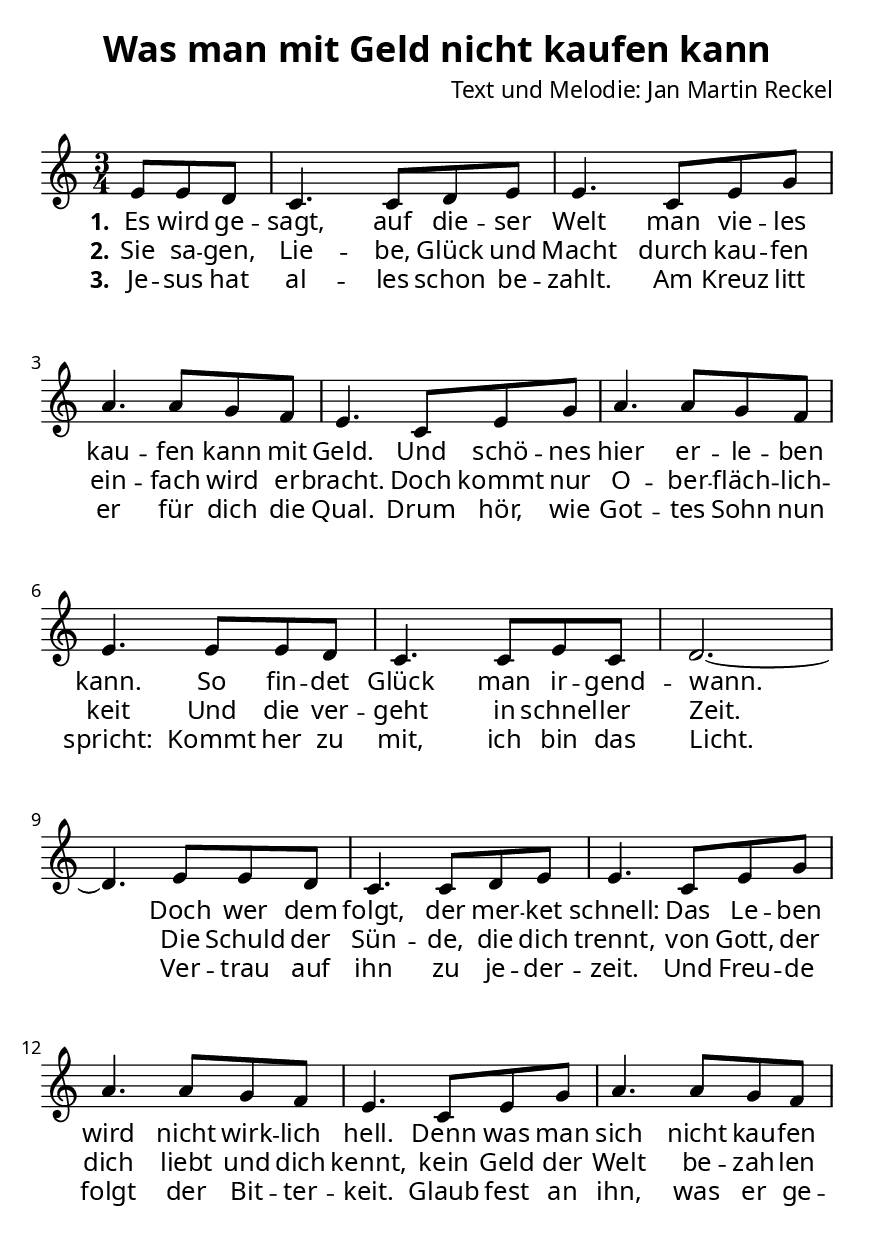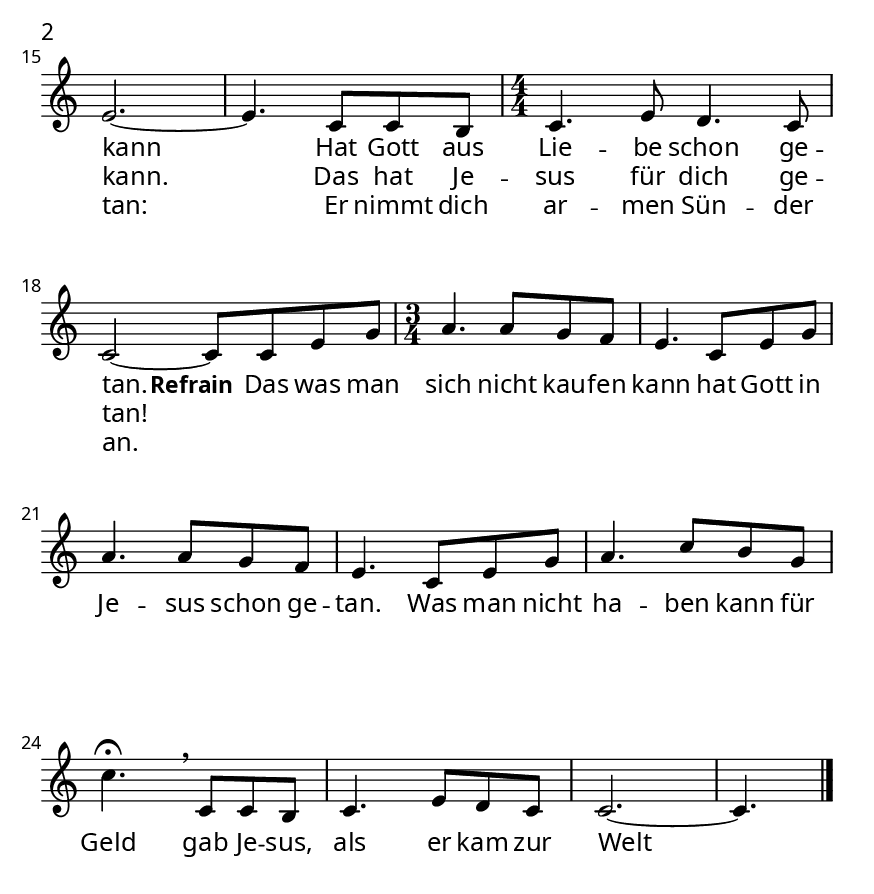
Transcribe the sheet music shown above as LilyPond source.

\version "2.24.1"

%category: song
%year: 2023
%melody-composer: Jan Martin Reckel
%lyric-poet: Jan Martin Reckel
%copyright: Public Domain/CC0
%original-language: German

\header {
  title = "Was man mit Geld nicht kaufen kann"
  composer = "Text und Melodie: Jan Martin Reckel"
  % Voreingestellte LilyPond-Tagline entfernen
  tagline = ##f
}

\paper {
  #(set-paper-size "a5")
  
  indent = 0
  system-system-spacing.padding = #3
  markup-system-spacing.padding = #3
  
  myStaffSize = #20
  #(define fonts
  (make-pango-font-tree
   "Carlito"
   "Liberation"
   "DejaVu"
   (/ myStaffSize 20)))
}

\layout {
  \context {
    \Voice
    \consists "Melody_engraver"
  }
}

global = {
  \key c \major
  \numericTimeSignature
  \time 3/4
  \partial 4.
}

sopranoVoice = \relative c' {
  \global
  \dynamicUp
  % Die Noten folgen hier.
  e8 e d | c4. c8 d e | e4. c8 e g | a4. a8 g f | e4. c8 e g | a4. a8 g f | e4. e8 e d | c4. c8 e c | d2.~ | d4.
  e8 e d | c4. c8 d e | e4. c8 e g | a4. a8 g f | e4. c8 e g | a4. a8 g f | e2.~ | e4. c8 c b | 
  \time 4/4 c4. e8 d4. c8 |  c2~ c8
  
  
  c8 e g | \time 3/4 a4. a8 g f | e4. c8 e g | a4. a8 g f | e4. c8 e g | a4. c8 b g | c4.\fermata \breathe 
  c,8 c b | c4. e8 d c | c2.~ | c4. \bar "|." 
}

verseOne = \lyricmode {
  \set stanza = "1."
  % Liedtext folgt hier.
  Es wird ge -- sagt, auf die -- ser Welt
  man vie -- les kau -- fen kann mit Geld.
  Und schö -- nes hier er -- le -- ben kann.
  So fin -- det Glück man ir -- gend -- wann.
  
  Doch wer dem folgt, der mer -- ket schnell:
  Das Le -- ben wird nicht wirk -- lich hell.
  Denn was man sich nicht kau -- fen kann
  Hat Gott aus Lie -- be schon ge -- tan.
  
  \set stanza = "Refrain"
  Das was man sich nicht kau -- fen kann
  hat Gott in Je -- sus schon ge -- tan.
  Was man nicht ha -- ben kann für Geld
  gab Je -- sus, als er kam zur Welt
}

verseTwo = \lyricmode {
  \set stanza = "2."
  % Liedtext folgt hier.
  Sie sa -- gen, Lie -- be, Glück und Macht
  durch kau -- fen ein -- fach wird er -- bracht.
  Doch kommt nur O -- ber -- fläch -- lich -- keit
  Und die ver -- geht in schnel -- ler Zeit.

  Die Schuld der Sün -- de, die dich trennt,
  von Gott, der dich liebt und dich kennt,
  kein Geld der Welt be -- zah -- len kann.
  Das hat Je -- sus für dich ge -- tan!
}

verseThree = \lyricmode {
  \set stanza = "3."
  % Liedtext folgt hier.
  Je -- sus hat al -- les schon be -- zahlt.
  Am Kreuz litt er für dich die Qual.
  Drum hör, wie Got -- tes Sohn nun spricht:
  Kommt her zu mit, ich bin das Licht.

  Ver -- trau auf ihn zu je -- der -- zeit.
  Und Freu -- de folgt der Bit -- ter -- keit.
  Glaub fest an ihn, was er ge -- tan:
  Er nimmt dich ar -- men Sün -- der an.
}

\score {
  \new Staff \with {
    instrumentName = ""
    midiInstrument = "choir aahs"
  } { \sopranoVoice }
  \addlyrics { \verseOne }
  \addlyrics { \verseTwo }
  \addlyrics { \verseThree }
  \layout { }
  \midi {
    \tempo 4=80
  }
}
